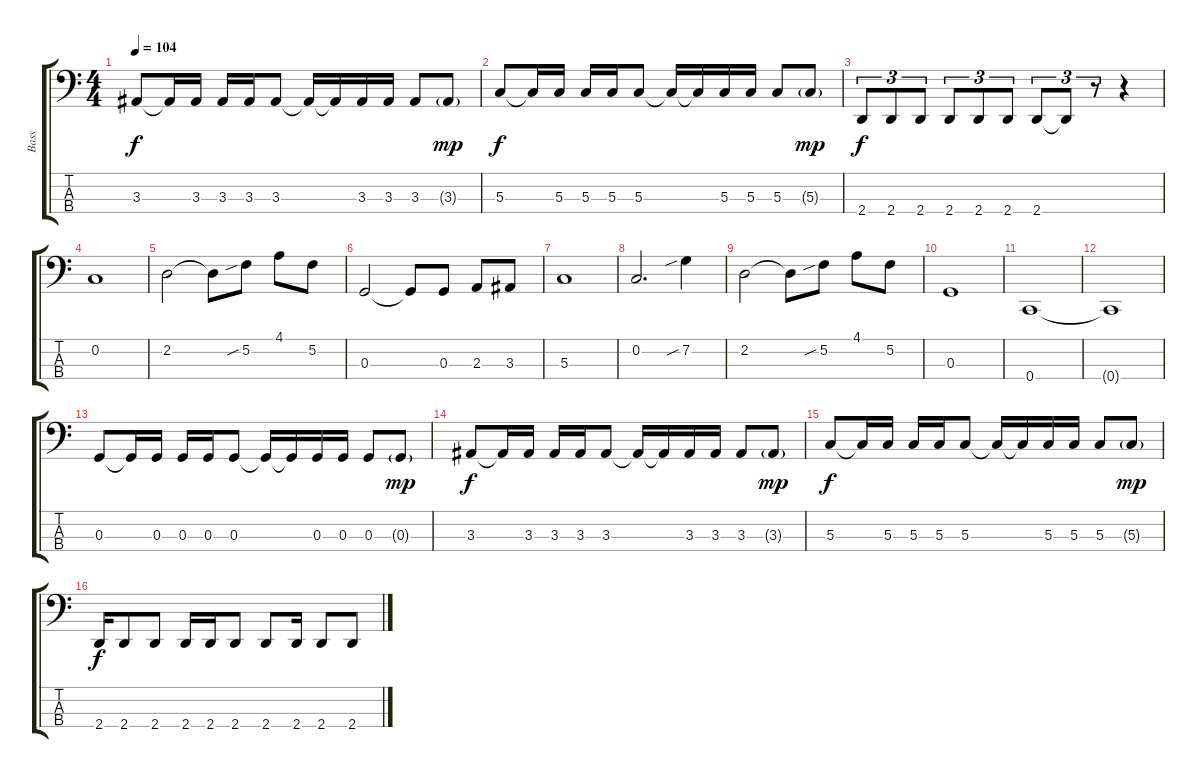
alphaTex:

\track ("Bass" "Bass") {instrument electricbassfinger}
\staff {score tabs}
\tuning (F2 C2 G1 C1) {hide}
\ts (4 4)
\tempo 104
\clef f4
\ks c
3.3.8{dy f} 3.3{t}.16 3.3.16 3.3.16 3.3.16 3.3.8 3.3{t}.16 3.3{t}.16 3.3.16 3.3.16 3.3.8 3.3{g}.8{dy mp} |
5.3.8{dy f} 5.3{t}.16 5.3.16 5.3.16 5.3.16 5.3.8 5.3{t}.16 5.3{t}.16 5.3.16 5.3.16 5.3.8 5.3{g}.8{dy mp} |
2.4.8{tu (3 2) dy f} 2.4.8{tu (3 2)} 2.4.8{tu (3 2)} 2.4.8{tu (3 2)} 2.4.8{tu (3 2)} 2.4.8{tu (3 2)} 2.4.8{tu (3 2)} 2.4{t}.8{tu (3 2)} r.8{tu (3 2)} r.4 |
0.2.1 |
2.2.2 2.2{t}.8 5.2{sib}.8 4.1.8 5.2.8 |
0.3.2 0.3{t}.8 0.3.8 2.3.8 3.3.8 |
5.3.1 |
0.2.2{d} 7.2{sib}.4 |
2.2.2 2.2{t}.8 5.2{sib}.8 4.1.8 5.2.8 |
0.3.1 |
0.4.1 |
0.4{t}.1 |
0.3.8 0.3{t}.16 0.3.16 0.3.16 0.3.16 0.3.8 0.3{t}.16 0.3{t}.16 0.3.16 0.3.16 0.3.8 0.3{g}.8{dy mp} |
3.3.8{dy f} 3.3{t}.16 3.3.16 3.3.16 3.3.16 3.3.8 3.3{t}.16 3.3{t}.16 3.3.16 3.3.16 3.3.8 3.3{g}.8{dy mp} |
5.3.8{dy f} 5.3{t}.16 5.3.16 5.3.16 5.3.16 5.3.8 5.3{t}.16 5.3{t}.16 5.3.16 5.3.16 5.3.8 5.3{g}.8{dy mp} |
2.4.16{dy f} 2.4.8 2.4.8 2.4.16 2.4.16 2.4.8 2.4.8 2.4.16 2.4.8 2.4.8
